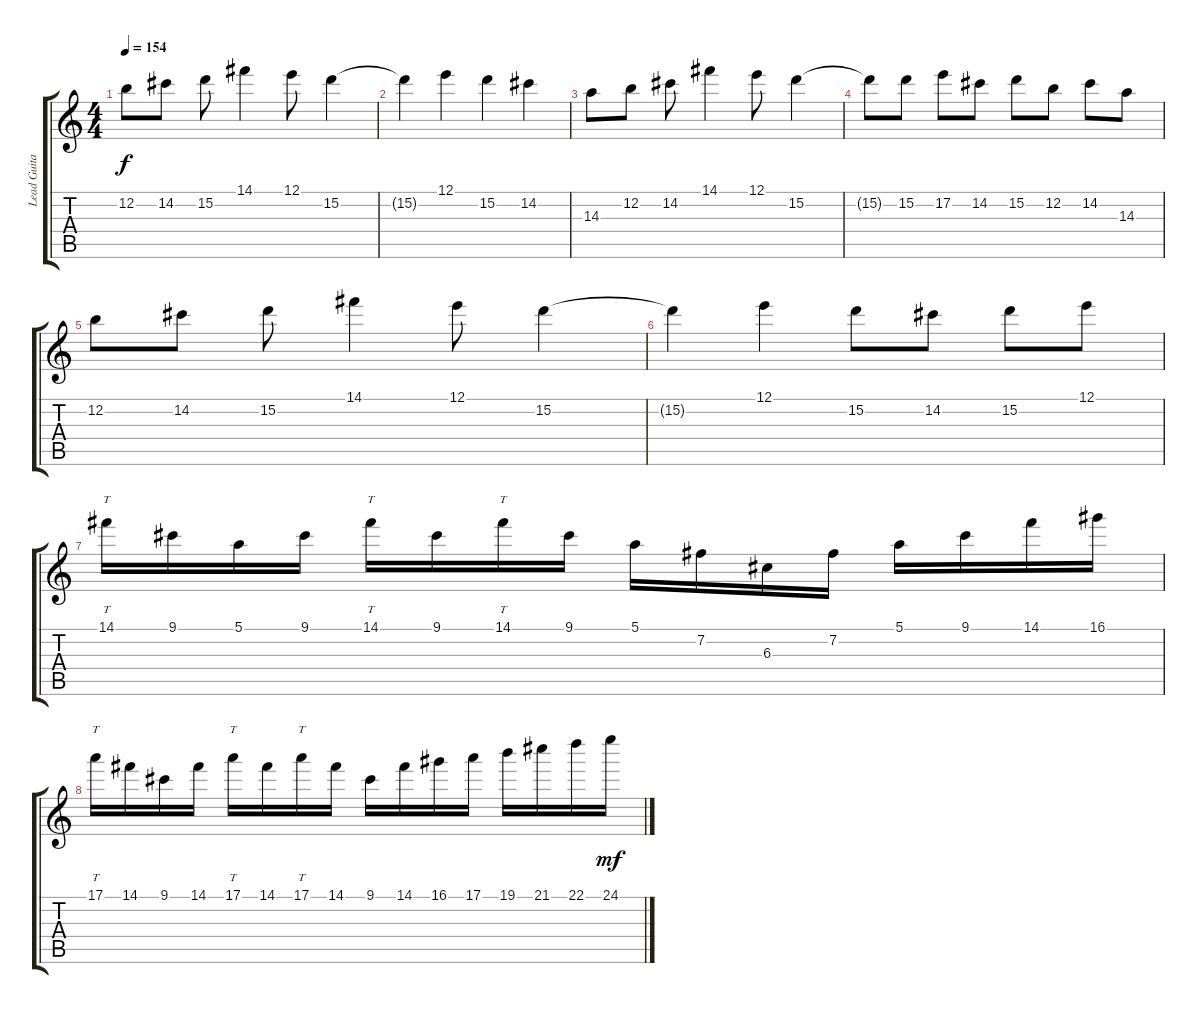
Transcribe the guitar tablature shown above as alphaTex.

\track ("Lead Guitar 1" "Lead Guita") {instrument overdrivenguitar}
\staff {score tabs}
\tuning (E4 B3 G3 D3 A2 E2) {hide}
\ts (4 4)
\tempo 154
\clef g2
\ks c
12.2.8{dy f} 14.2.8 15.2.8 14.1.4 12.1.8 15.2.4 |
15.2{t}.4 12.1.4 15.2.4 14.2.4 |
14.3.8 12.2.8 14.2.8 14.1.4 12.1.8 15.2.4 |
15.2{t}.8 15.2.8 17.2.8 14.2.8 15.2.8 12.2.8 14.2.8 14.3.8 |
12.2.8 14.2.8 15.2.8 14.1.4 12.1.8 15.2.4 |
15.2{t}.4 12.1.4 15.2.8 14.2.8 15.2.8 12.1.8 |
14.1.16{tt} 9.1.16 5.1.16 9.1.16 14.1.16{tt} 9.1.16 14.1.16{tt} 9.1.16 5.1.16 7.2.16 6.3.16 7.2.16 5.1.16 9.1.16 14.1.16 16.1.16 |
17.1.16{tt} 14.1.16 9.1.16 14.1.16 17.1.16{tt} 14.1.16 17.1.16{tt} 14.1.16 9.1.16 14.1.16 16.1.16 17.1.16 19.1.16 21.1.16 22.1.16 24.1.16{dy mf}
